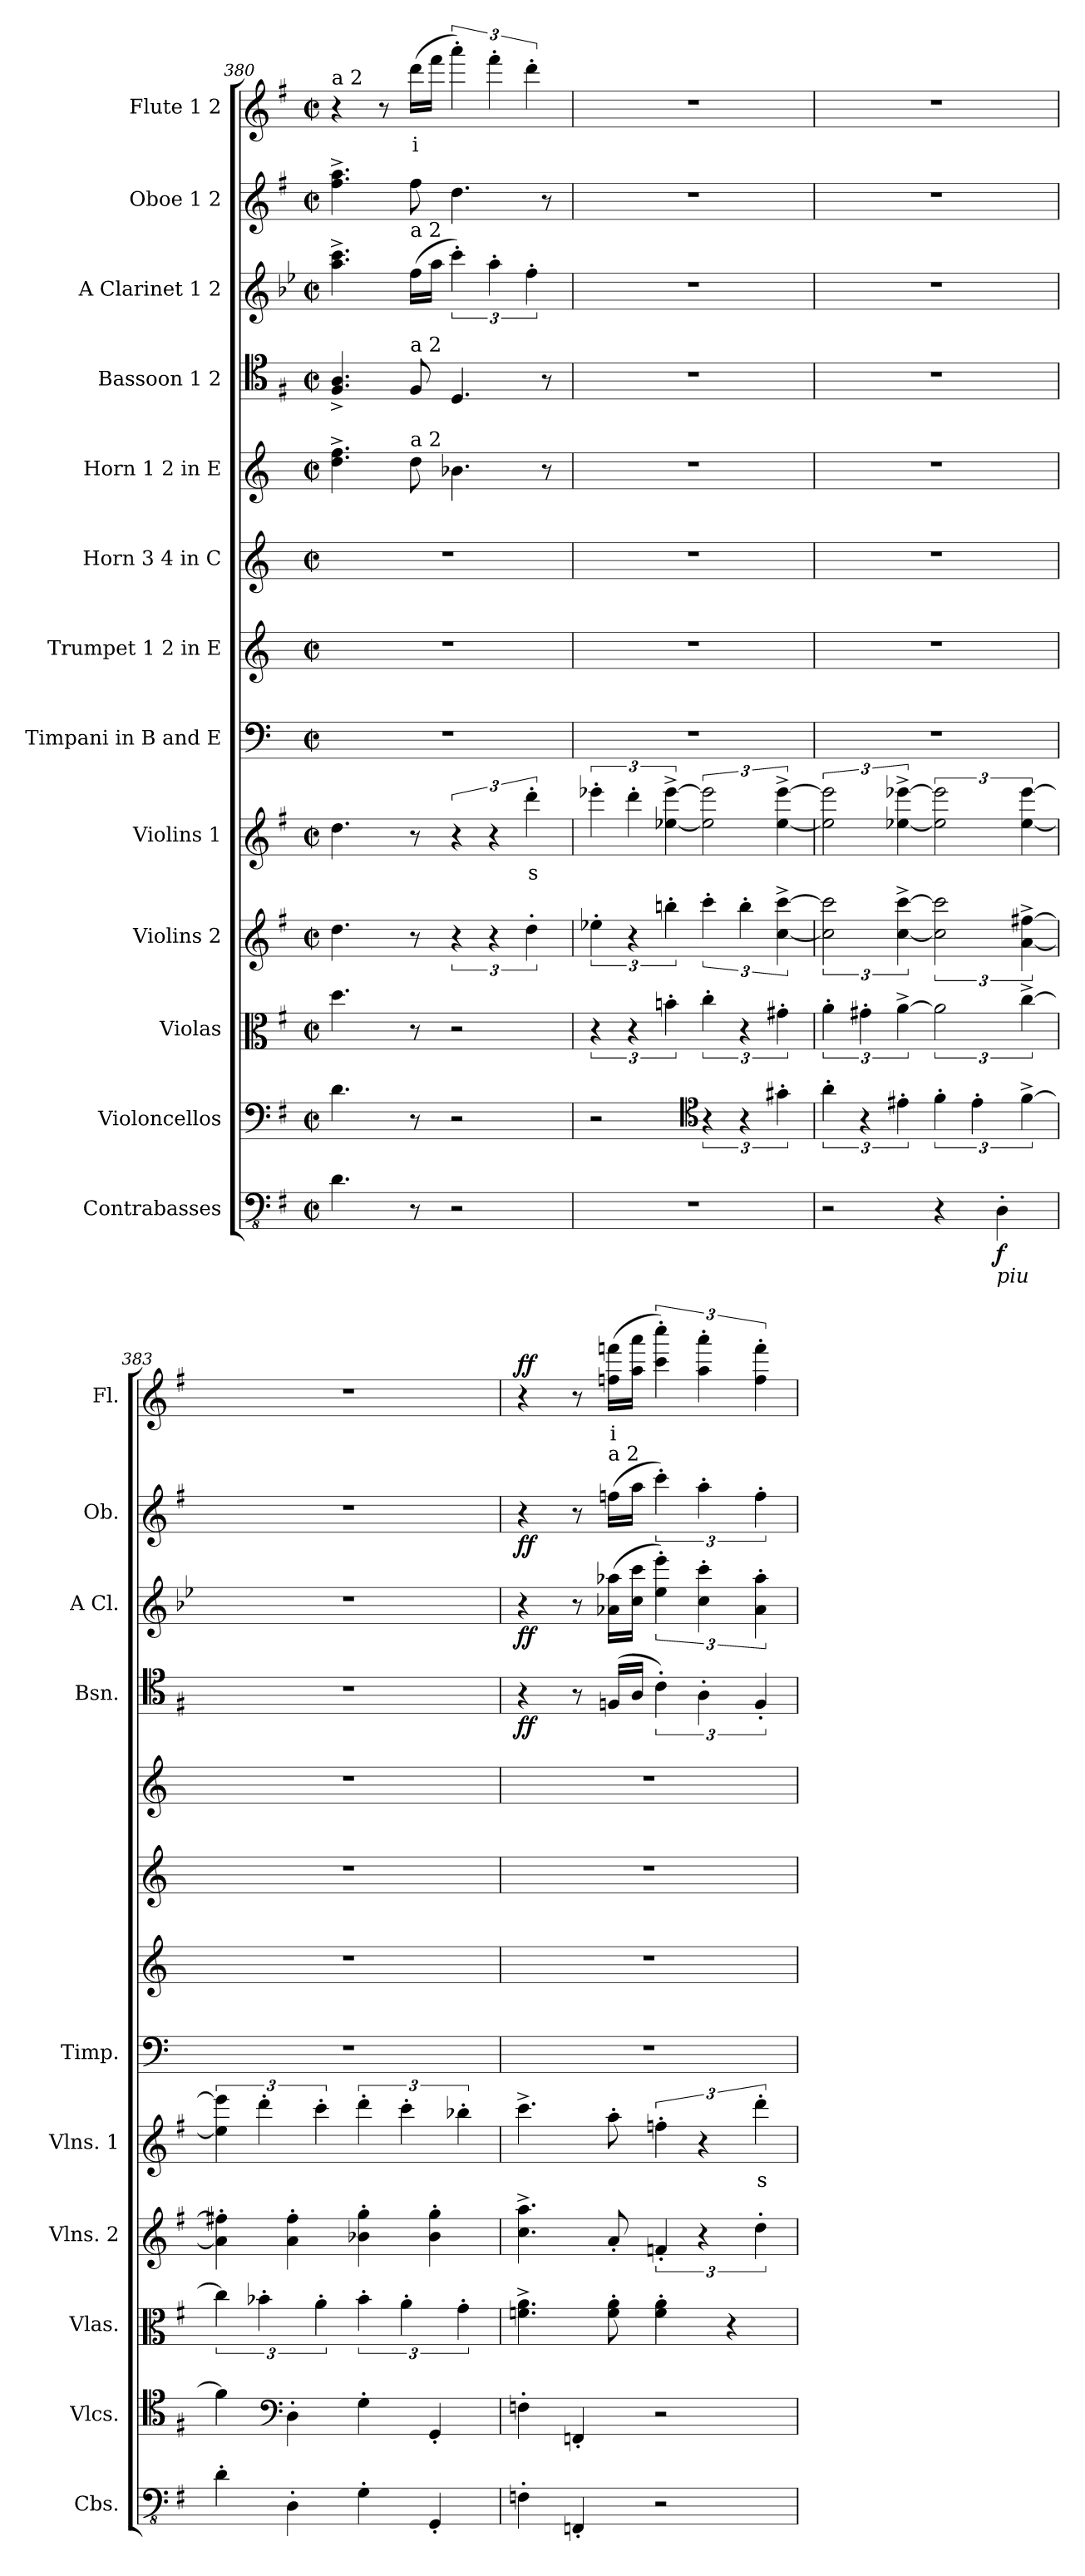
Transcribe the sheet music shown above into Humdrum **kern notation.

**kern	**dynam	**kern	**kern	**kern	**kern	**text	**kern	**kern	**kern	**kern	**kern	**dynam	**kern	**dynam	**kern	**dynam	**kern	**text	**dynam
*part13	*part13	*part12	*part11	*part10	*part9	*part9	*part8	*part7	*part6	*part5	*part4	*part4	*part3	*part3	*part2	*part2	*part1	*part1	*part1
*staff13	*staff13	*staff12	*staff11	*staff10	*staff9	*staff9	*staff8	*staff7	*staff6	*staff5	*staff4	*staff4	*staff3	*staff3	*staff2	*staff2	*staff1	*staff1	*staff1
*I"Contrabasses	*	*I"Violoncellos	*I"Violas	*I"Violins 2	*I"Violins 1	*	*I"Timpani in B and E	*I"Trumpet 1 2 in E	*I"Horn 3 4  in C	*I"Horn 1 2 in E	*I"Bassoon 1 2	*	*I"A Clarinet 1 2	*	*I"Oboe 1 2	*	*I"Flute 1 2	*	*
*I'Cbs.	*	*I'Vlcs.	*I'Vlas.	*I'Vlns. 2	*I'Vlns. 1	*	*I'Timp.	*	*	*	*I'Bsn.	*	*I'A Cl.	*	*I'Ob.	*	*I'Fl.	*	*
*clefFv4	*	*clefF4	*clefC3	*clefG2	*clefG2	*	*clefF4	*clefG2	*clefG2	*clefG2	*clefC4	*	*clefG2	*	*clefG2	*	*clefG2	*	*
*	*	*	*	*	*	*	*	*ITrd-2c-4	*ITrd7c12	*ITrd5c8	*	*	*ITrd2c3	*	*	*	*	*	*
*k[f#]	*	*k[f#]	*k[f#]	*k[f#]	*k[f#]	*	*k[]	*k[f#c#g#d#]	*k[]	*k[f#c#g#d#]	*k[f#]	*	*k[f#]	*	*k[f#]	*	*k[f#]	*	*
*M2/2	*	*M2/2	*M2/2	*M2/2	*M2/2	*	*M2/2	*M2/2	*M2/2	*M2/2	*M2/2	*	*M2/2	*	*M2/2	*	*M2/2	*	*
*met(c|)	*	*met(c|)	*met(c|)	*met(c|)	*met(c|)	*	*met(c|)	*met(c|)	*met(c|)	*met(c|)	*met(c|)	*	*met(c|)	*	*met(c|)	*	*met(c|)	*	*
=380	=380	=380	=380	=380	=380	=380	=380	=380	=380	=380	=380	=380	=380	=380	=380	=380	=380	=380	=380
!	!	!	!	!	!	!	!	!	!	!	!	!	!	!	!	!	!LO:TX:a:t=a 2	!	!
4.D\	.	4.d\	4.dd\	4.dd\	4.dd\	.	1r	1r	1r	4.f#\^ 4.a\^	4.F#/^ 4.A/^	.	4.ff#\^ 4.aa\^	.	4.ff#\^ 4.aa\^	.	4r	.	.
.	.	.	.	.	.	.	.	.	.	.	.	.	.	.	.	.	8r	.	.
!	!	!	!	!	!	!	!	!	!	!	!	!	!LO:TX:a:t=a 2	!	!	!	!	!	!
!	!	!	!	!	!	!	!	!	!	!	!LO:TX:a:t=a 2	!	!	!	!	!	!	!	!
!	!	!	!	!	!	!	!	!	!	!LO:TX:a:t=a 2	!	!	!	!	!	!	!	!	!
!	!	!	!	!	!	!	!	!	!	!	!	!	!	!	!	!	!	!LO:LY:b:color=#FF0000	!
8r	.	8r	8r	8r	8r	.	.	.	.	8f#\	8F#/	.	(>16dd\LL	.	8ff#\	.	(>16ddd\LL	i	.
.	.	.	.	.	.	.	.	.	.	.	.	.	16ff#\JJ	.	.	.	16fff#\JJ	.	.
2r	.	2r	2r	6r	6r	.	.	.	.	4.dn\	4.D/	.	6aa'\)	.	4.dd\	.	6aaa'\)	.	.
.	.	.	.	6r	6r	.	.	.	.	.	.	.	6ff#'\	.	.	.	6fff#'\	.	.
!	!	!	!	!	!	!LO:LY:b:color=#FF0000	!	!	!	!	!	!	!	!	!	!	!	!	!
.	.	.	.	6dd'\	6ddd'\	s	.	.	.	.	.	.	6dd'\	.	.	.	6ddd'\	.	.
.	.	.	.	.	.	.	.	.	.	8r	8r	.	.	.	8r	.	.	.	.
=381	=381	=381	=381	=381	=381	=381	=381	=381	=381	=381	=381	=381	=381	=381	=381	=381	=381	=381	=381
1r	.	2r	6r	6ee-X'\	6eee-X'\	.	1r	1r	1r	1r	1r	.	1r	.	1r	.	1r	.	.
.	.	.	6r	6r	6ddd'\	.	.	.	.	.	.	.	.	.	.	.	.	.	.
.	.	.	6bn'\	6bbn'\	[6ee-X\^ [6eee-\^	.	.	.	.	.	.	.	.	.	.	.	.	.	.
*	*	*clefC4	*	*	*	*	*	*	*	*	*	*	*	*	*	*	*	*	*
.	.	6r	6cc'\	6ccc'\	3ee-\] 3eee-\]	.	.	.	.	.	.	.	.	.	.	.	.	.	.
.	.	6r	6r	6bb'\	.	.	.	.	.	.	.	.	.	.	.	.	.	.	.
.	.	6g#X'\	6g#X'\	[6cc\^ [6ccc\^	[6ee-\^ [6eee-\^	.	.	.	.	.	.	.	.	.	.	.	.	.	.
=382	=382	=382	=382	=382	=382	=382	=382	=382	=382	=382	=382	=382	=382	=382	=382	=382	=382	=382	=382
2r	.	6a'\	6a'\	3cc\] 3ccc\]	3ee-\] 3eee-\]	.	1r	1r	1r	1r	1r	.	1r	.	1r	.	1r	.	.
.	.	6r	6g#X'\	.	.	.	.	.	.	.	.	.	.	.	.	.	.	.	.
.	.	6e#X'\	[6a^\	[6cc\^ [6ccc\^	[6ee-X\^ [6eee-X\^	.	.	.	.	.	.	.	.	.	.	.	.	.	.
4r	.	6f#'\	3a\]	3cc\] 3ccc\]	3ee-\] 3eee-\]	.	.	.	.	.	.	.	.	.	.	.	.	.	.
.	.	6e#'\	.	.	.	.	.	.	.	.	.	.	.	.	.	.	.	.	.
!LO:TX:b:i:t=piu	!	!	!	!	!	!	!	!	!	!	!	!	!	!	!	!	!	!	!
!	!LO:DY:b	!	!	!	!	!	!	!	!	!	!	!	!	!	!	!	!	!	!
4DD'\	f	.	.	.	.	.	.	.	.	.	.	.	.	.	.	.	.	.	.
.	.	[6f#^\	[6cc^\	[6a\^ [6ff#X\^	[6ee-\ [6eee-\	.	.	.	.	.	.	.	.	.	.	.	.	.	.
=383	=383	=383	=383	=383	=383	=383	=383	=383	=383	=383	=383	=383	=383	=383	=383	=383	=383	=383	=383
4D'\	.	4f#\]	6cc\]	4a\]' 4ff#X\]'	6ee-\] 6eee-\]	.	1r	1r	1r	1r	1r	.	1r	.	1r	.	1r	.	.
.	.	.	6b-X'\	.	6ddd'\	.	.	.	.	.	.	.	.	.	.	.	.	.	.
*	*	*clefF4	*	*	*	*	*	*	*	*	*	*	*	*	*	*	*	*	*
4DD'\	.	4D'\	.	4a\' 4ff#\'	.	.	.	.	.	.	.	.	.	.	.	.	.	.	.
.	.	.	6a'\	.	6ccc'\	.	.	.	.	.	.	.	.	.	.	.	.	.	.
4GG'\	.	4G'\	6b-'\	4b-X\' 4gg\'	6ddd'\	.	.	.	.	.	.	.	.	.	.	.	.	.	.
.	.	.	6a'\	.	6ccc'\	.	.	.	.	.	.	.	.	.	.	.	.	.	.
4GGG'/	.	4GG'/	.	4b-\' 4gg\'	.	.	.	.	.	.	.	.	.	.	.	.	.	.	.
.	.	.	6g'\	.	6bb-X'\	.	.	.	.	.	.	.	.	.	.	.	.	.	.
=384	=384	=384	=384	=384	=384	=384	=384	=384	=384	=384	=384	=384	=384	=384	=384	=384	=384	=384	=384
!	!	!	!	!	!	!	!	!	!	!	!	!LO:DY:b	!	!LO:DY:b	!	!LO:DY:b	!	!	!LO:DY:b
4FFn'\	.	4Fn'\	4.fn\^ 4.a\^	4.cc\^ 4.aa\^	4.ccc^\	.	1r	1r	1r	1r	4r	ff	4r	ff	4r	ff	4r	.	ff
4FFFn'/	.	4FFn'/	.	.	.	.	.	.	.	.	8r	.	8r	.	8r	.	8r	.	.
!	!	!	!	!	!	!	!	!	!	!	!	!	!	!	!LO:TX:a:t=a 2	!	!	!	!
!	!	!	!	!	!	!	!	!	!	!	!	!	!	!	!	!	!	!LO:LY:b:color=#FF0000	!
.	.	.	8f\' 8a\'	8a'/	8aa'\	.	.	.	.	.	(>16Fn/LL	.	(>16fn\ 16ffn\LL	.	(>16ffn\LL	.	(>16ffn\ 16fffn\LL	i	.
.	.	.	.	.	.	.	.	.	.	.	16A/JJ	.	16a\ 16aa\JJ	.	16aa\JJ	.	16aa\ 16aaa\JJ	.	.
2r	.	2r	4f\' 4a\'	6fn'/	6ffn'\	.	.	.	.	.	6c'\)	.	6cc\' 6ccc\')	.	6ccc'\)	.	6ccc\' 6cccc\')	.	.
.	.	.	.	6r	6r	.	.	.	.	.	6A'\	.	6a\' 6aa\'	.	6aa'\	.	6aa\' 6aaa\'	.	.
.	.	.	4r	.	.	.	.	.	.	.	.	.	.	.	.	.	.	.	.
!	!	!	!	!	!	!LO:LY:b:color=#FF0000	!	!	!	!	!	!	!	!	!	!	!	!	!
.	.	.	.	6dd'\	6ddd'\	s	.	.	.	.	6F'/	.	6f\' 6ff\'	.	6ff'\	.	6ff\' 6fff\'	.	.
=	=	=	=	=	=	=	=	=	=	=	=	=	=	=	=	=	=	=	=
*-	*-	*-	*-	*-	*-	*-	*-	*-	*-	*-	*-	*-	*-	*-	*-	*-	*-	*-	*-
